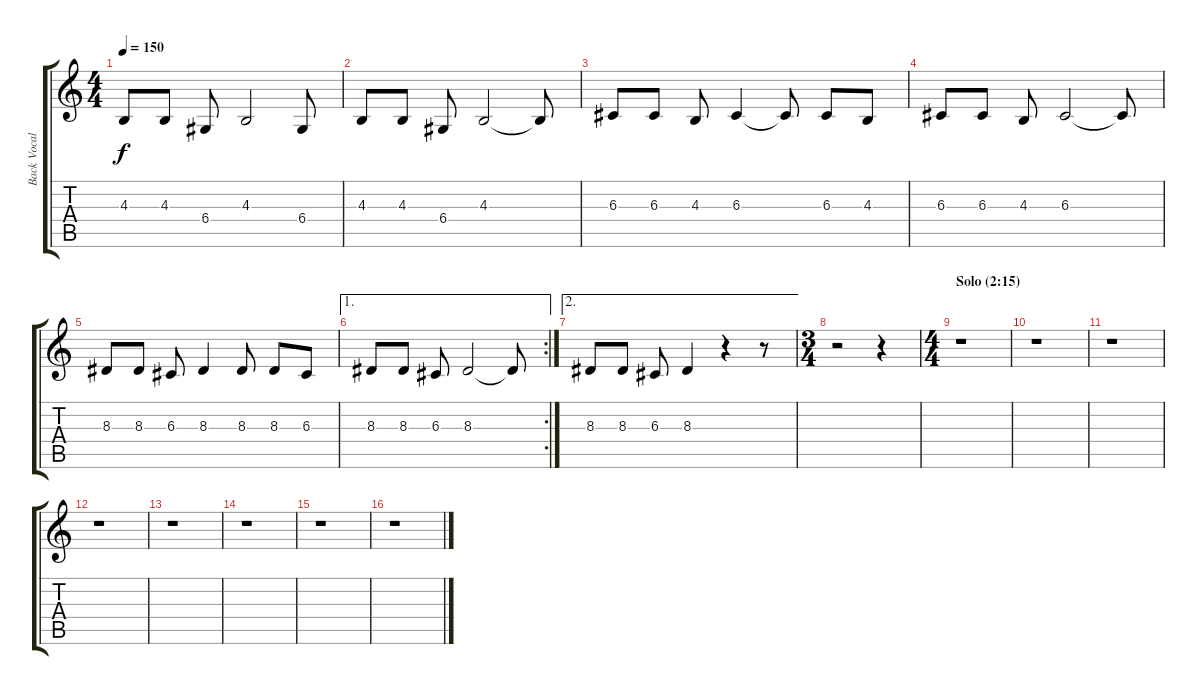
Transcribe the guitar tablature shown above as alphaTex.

\track ("Back Vocal" "Back Vocal") {instrument tremolostrings}
\staff {score tabs}
\tuning (E4 B3 G3 D3 A2 E2) {hide}
\ts (4 4)
\tempo 150
\clef g2
\ks c
4.3.8{dy f} 4.3.8 6.4.8 4.3.2 6.4.8 |
4.3.8 4.3.8 6.4.8 4.3.2 4.3{t}.8 |
6.3.8 6.3.8 4.3.8 6.3.4 6.3{t}.8 6.3.8 4.3.8 |
6.3.8 6.3.8 4.3.8 6.3.2 6.3{t}.8 |
8.3.8 8.3.8 6.3.8 8.3.4 8.3.8 8.3.8 6.3.8 |
\ae 1
\rc 2
8.3.8 8.3.8 6.3.8 8.3.2 8.3{t}.8 |
\ae 2
8.3.8 8.3.8 6.3.8 8.3.4 r.4 r.8 |
\ts (3 4)
r.2 r.4 |
\ts (4 4)
\section ("" "Solo (2:15)")
r.1 |
r.1 |
r.1 |
r.1 |
r.1 |
r.1 |
r.1 |
r.1
